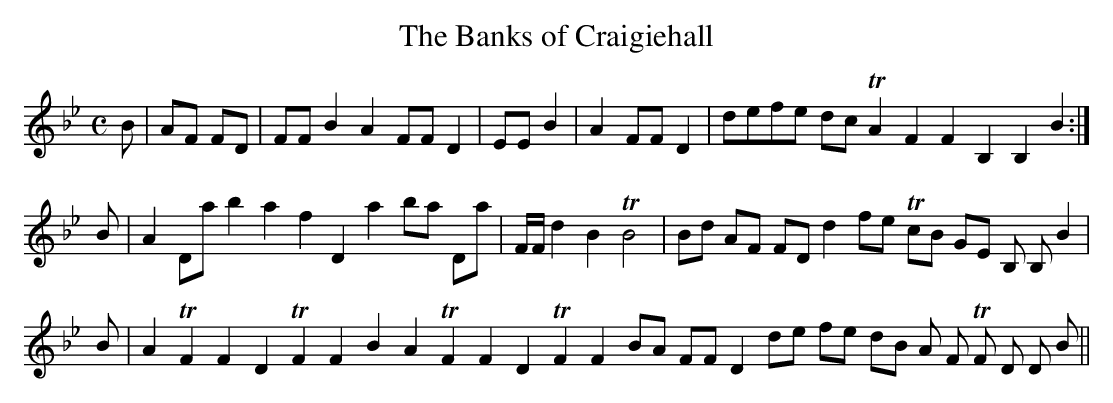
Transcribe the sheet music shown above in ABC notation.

X:1
T:The Banks of Craigiehall
M:C
K:Bb
B |\
AF FD | FF B2 A2 FF D2 | EE B2 | A2 FF D2 | defe dc TA2 F2 F2 B,2 B,2 B2 :|
B |\
A2 Da b2 a2 f2 D2 a2 ba Da | F/F/ d2 B2 TB4 | Bd AF FD d2 fe TcB GE B, B, B2 |
B |\
A2 TF2 F2 D2 TF2 F2 B2 A2 TF2 F2 D2 TF2 F2 BA FF D2 de fe dB A F TF D D B ||
